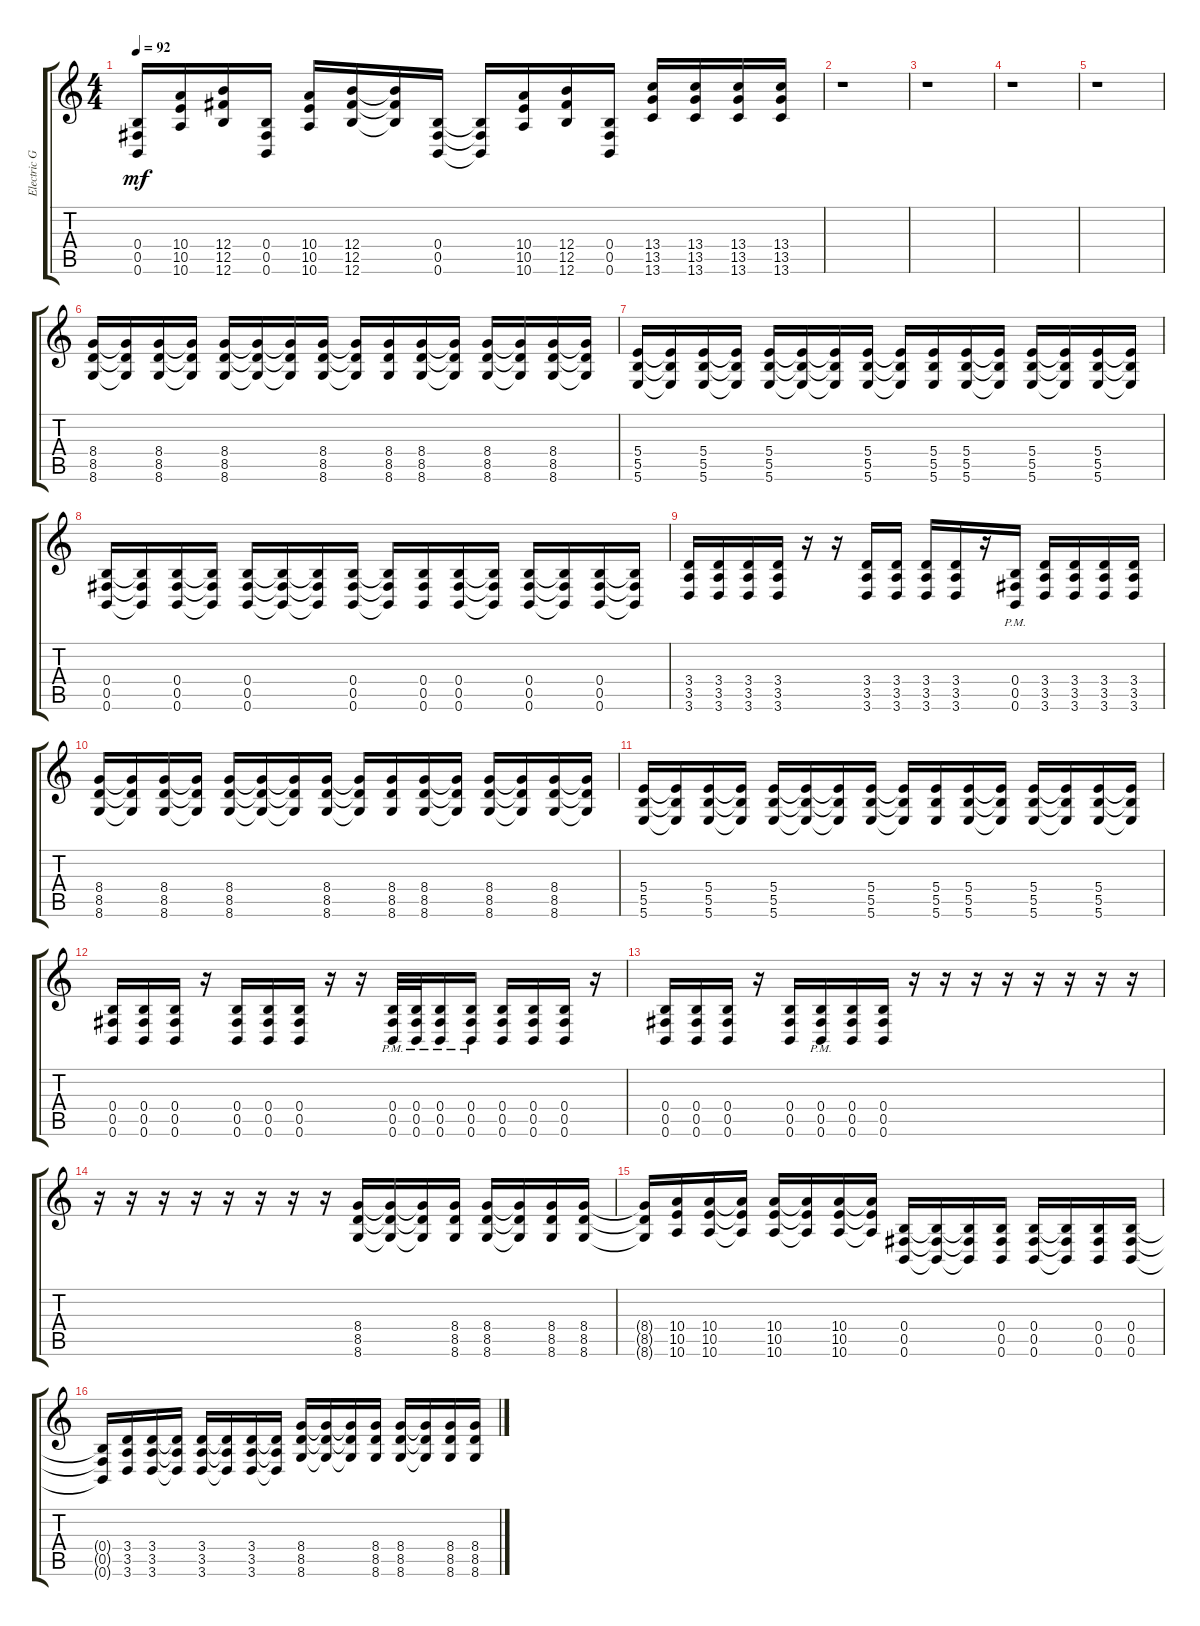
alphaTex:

\track ("Electric Guitar" "Electric G") {instrument distortionguitar}
\staff {score tabs}
\tuning (Db4 Ab3 E3 B2 Gb2 B1) {hide}
\ts (4 4)
\tempo 92
\clef g2
\ks c
(0.4 0.5 0.6).16{dy mf} (10.4 10.5 10.6).16 (12.4 12.5 12.6).16 (0.4 0.5 0.6).16 (10.4 10.5 10.6).16 (12.4 12.5 12.6).16 (12.4{t} 12.5{t} 12.6{t}).16 (0.4 0.5 0.6).16 (0.4{t} 0.5{t} 0.6{t}).16 (10.4 10.5 10.6).16 (12.4 12.5 12.6).16 (0.4 0.5 0.6).16 (13.4 13.5 13.6).16 (13.4 13.5 13.6).16 (13.4 13.5 13.6).16 (13.4 13.5 13.6).16 |
r.1 |
r.1 |
r.1 |
r.1 |
(8.4 8.5 8.6).16 (8.4{t} 8.5{t} 8.6{t}).16 (8.4 8.5 8.6).16 (8.4{t} 8.5{t} 8.6{t}).16 (8.4 8.5 8.6).16 (8.4{t} 8.5{t} 8.6{t}).16 (8.4{t} 8.5{t} 8.6{t}).16 (8.4 8.5 8.6).16 (8.4{t} 8.5{t} 8.6{t}).16 (8.4 8.5 8.6).16 (8.4 8.5 8.6).16 (8.4{t} 8.5{t} 8.6{t}).16 (8.4 8.5 8.6).16 (8.4{t} 8.5{t} 8.6{t}).16 (8.4 8.5 8.6).16 (8.4{t} 8.5{t} 8.6{t}).16 |
(5.4 5.5 5.6).16 (5.4{t} 5.5{t} 5.6{t}).16 (5.4 5.5 5.6).16 (5.4{t} 5.5{t} 5.6{t}).16 (5.4 5.5 5.6).16 (5.4{t} 5.5{t} 5.6{t}).16 (5.4{t} 5.5{t} 5.6{t}).16 (5.4 5.5 5.6).16 (5.4{t} 5.5{t} 5.6{t}).16 (5.4 5.5 5.6).16 (5.4 5.5 5.6).16 (5.4{t} 5.5{t} 5.6{t}).16 (5.4 5.5 5.6).16 (5.4{t} 5.5{t} 5.6{t}).16 (5.4 5.5 5.6).16 (5.4{t} 5.5{t} 5.6{t}).16 |
(0.4 0.5 0.6).16 (0.4{t} 0.5{t} 0.6{t}).16 (0.4 0.5 0.6).16 (0.4{t} 0.5{t} 0.6{t}).16 (0.4 0.5 0.6).16 (0.4{t} 0.5{t} 0.6{t}).16 (0.4{t} 0.5{t} 0.6{t}).16 (0.4 0.5 0.6).16 (0.4{t} 0.5{t} 0.6{t}).16 (0.4 0.5 0.6).16 (0.4 0.5 0.6).16 (0.4{t} 0.5{t} 0.6{t}).16 (0.4 0.5 0.6).16 (0.4{t} 0.5{t} 0.6{t}).16 (0.4 0.5 0.6).16 (0.4{t} 0.5{t} 0.6{t}).16 |
(3.4 3.5 3.6).16 (3.4 3.5 3.6).16 (3.4 3.5 3.6).16 (3.4 3.5 3.6).16 r.16 r.16 (3.4 3.5 3.6).16 (3.4 3.5 3.6).16 (3.4 3.5 3.6).16 (3.4 3.5 3.6).16 r.16 (0.4 0.5 0.6{pm}).16 (3.4 3.5 3.6).16 (3.4 3.5 3.6).16 (3.4 3.5 3.6).16 (3.4 3.5 3.6).16 |
(8.4 8.5 8.6).16 (8.4{t} 8.5{t} 8.6{t}).16 (8.4 8.5 8.6).16 (8.4{t} 8.5{t} 8.6{t}).16 (8.4 8.5 8.6).16 (8.4{t} 8.5{t} 8.6{t}).16 (8.4{t} 8.5{t} 8.6{t}).16 (8.4 8.5 8.6).16 (8.4{t} 8.5{t} 8.6{t}).16 (8.4 8.5 8.6).16 (8.4 8.5 8.6).16 (8.4{t} 8.5{t} 8.6{t}).16 (8.4 8.5 8.6).16 (8.4{t} 8.5{t} 8.6{t}).16 (8.4 8.5 8.6).16 (8.4{t} 8.5{t} 8.6{t}).16 |
(5.4 5.5 5.6).16 (5.4{t} 5.5{t} 5.6{t}).16 (5.4 5.5 5.6).16 (5.4{t} 5.5{t} 5.6{t}).16 (5.4 5.5 5.6).16 (5.4{t} 5.5{t} 5.6{t}).16 (5.4{t} 5.5{t} 5.6{t}).16 (5.4 5.5 5.6).16 (5.4{t} 5.5{t} 5.6{t}).16 (5.4 5.5 5.6).16 (5.4 5.5 5.6).16 (5.4{t} 5.5{t} 5.6{t}).16 (5.4 5.5 5.6).16 (5.4{t} 5.5{t} 5.6{t}).16 (5.4 5.5 5.6).16 (5.4{t} 5.5{t} 5.6{t}).16 |
(0.4 0.5 0.6).16 (0.4 0.5 0.6).16 (0.4 0.5 0.6).16 r.16 (0.4 0.5 0.6).16 (0.4 0.5 0.6).16 (0.4 0.5 0.6).16 r.16 r.16 (0.4{pm} 0.5{pm} 0.6{pm}).32 (0.4{pm} 0.5{pm} 0.6{pm}).32 (0.4{pm} 0.5{pm} 0.6{pm}).16 (0.4{pm} 0.5{pm} 0.6{pm}).16 (0.4 0.5 0.6).16 (0.4 0.5 0.6).16 (0.4 0.5 0.6).16 r.16 |
(0.4 0.5 0.6).16 (0.4 0.5 0.6).16 (0.4 0.5 0.6).16 r.16 (0.4 0.5 0.6).16 (0.4{pm} 0.5 0.6).16 (0.4 0.5 0.6).16 (0.4 0.5 0.6).16 r.16 r.16 r.16 r.16 r.16 r.16 r.16 r.16 |
r.16 r.16 r.16 r.16 r.16 r.16 r.16 r.16 (8.4 8.5 8.6).16 (8.4{t} 8.5{t} 8.6{t}).16 (8.4{t} 8.5{t} 8.6{t}).16 (8.4 8.5 8.6).16 (8.4 8.5 8.6).16 (8.4{t} 8.5{t} 8.6{t}).16 (8.4 8.5 8.6).16 (8.4 8.5 8.6).16 |
(8.4{t} 8.5{t} 8.6{t}).16 (10.4 10.5 10.6).16 (10.4 10.5 10.6).16 (10.4{t} 10.5{t} 10.6{t}).16 (10.4 10.5 10.6).16 (10.4{t} 10.5{t} 10.6{t}).16 (10.4 10.5 10.6).16 (10.4{t} 10.5{t} 10.6{t}).16 (0.4 0.5 0.6).16 (0.4{t} 0.5{t} 0.6{t}).16 (0.4{t} 0.5{t} 0.6{t}).16 (0.4 0.5 0.6).16 (0.4 0.5 0.6).16 (0.4{t} 0.5{t} 0.6{t}).16 (0.4 0.5 0.6).16 (0.4 0.5 0.6).16 |
(0.4{t} 0.5{t} 0.6{t}).16 (3.4 3.5 3.6).16 (3.4 3.5 3.6).16 (3.4{t} 3.5{t} 3.6{t}).16 (3.4 3.5 3.6).16 (3.4{t} 3.5{t} 3.6{t}).16 (3.4 3.5 3.6).16 (3.4{t} 3.5{t} 3.6{t}).16 (8.4 8.5 8.6).16 (8.4{t} 8.5{t} 8.6{t}).16 (8.4{t} 8.5{t} 8.6{t}).16 (8.4 8.5 8.6).16 (8.4 8.5 8.6).16 (8.4{t} 8.5{t} 8.6{t}).16 (8.4 8.5 8.6).16 (8.4 8.5 8.6).16
